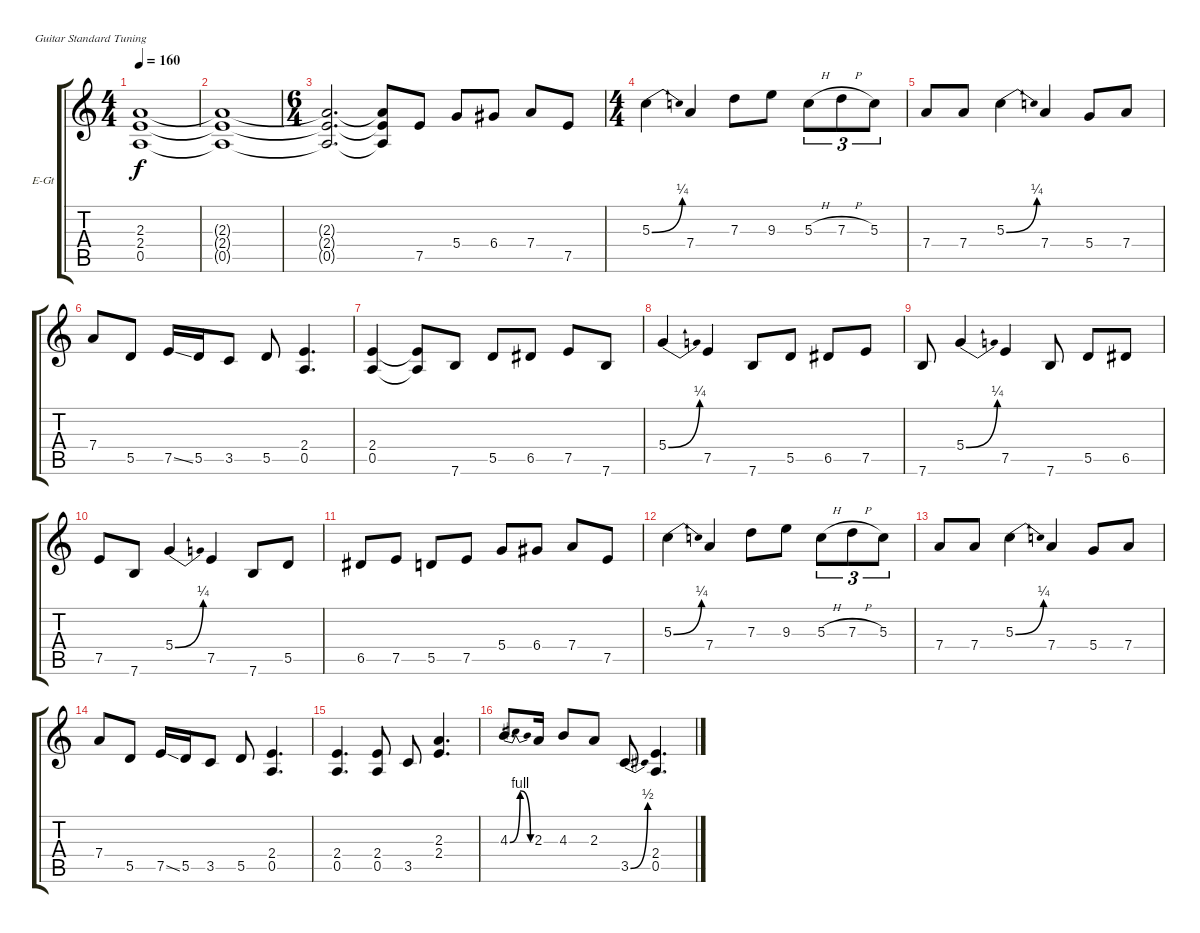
\bracketExtendMode groupsimilarinstruments
\firstSystemTrackNameOrientation horizontal
\otherSystemsTrackNameOrientation horizontal
\track ("Guitar 1" "E-Gt") {instrument overdrivenguitar}
\staff {score tabs}
\tuning (E4 B3 G3 D3 A2 E2)
\ts (4 4)
\tempo 160
\clef g2
\ks c
(2.3{t} 2.4{t} 0.5{t}).1{dy f} |
(2.3{t} 2.4{t} 0.5{t}).1 |
\ts (6 4)
(2.3{t} 2.4{t} 0.5{t}).2{d} (2.3{t} 2.4{t} 0.5{t}).8 7.5.8 5.4.8 6.4.8 7.4.8 7.5.8 |
\ts (4 4)
5.3{be (bend 0 0 60 1)}.4 7.4.4 7.3.8 9.3.8 5.3{h}.8{tu (3 2)} 7.3{h}.8{tu (3 2)} 5.3.8{tu (3 2)} |
7.4.8 7.4.8 5.3{be (bend 0 0 60 1)}.4 7.4.4 5.4.8 7.4.8 |
7.4.8 5.5.8 7.5{ss}.16 5.5.16 3.5.8 5.5.8 (2.4 0.5).4{d} |
(2.4 0.5).4 (2.4{t} 0.5{t}).8 7.6.8 5.5.8 6.5.8 7.5.8 7.6.8 |
5.4{be (bend 0 0 60 1)}.4 7.5.4 7.6.8 5.5.8 6.5.8 7.5.8 |
7.6.8 5.4{be (bend 0 0 60 1)}.4 7.5.4 7.6.8 5.5.8 6.5.8 |
7.5.8 7.6.8 5.4{be (bend 0 0 60 1)}.4 7.5.4 7.6.8 5.5.8 |
6.5.8 7.5.8 5.5.8 7.5.8 5.4.8 6.4.8 7.4.8 7.5.8 |
5.3{be (bend 0 0 60 1)}.4 7.4.4 7.3.8 9.3.8 5.3{h}.8{tu (3 2)} 7.3{h}.8{tu (3 2)} 5.3.8{tu (3 2)} |
7.4.8 7.4.8 5.3{be (bend 0 0 60 1)}.4 7.4.4 5.4.8 7.4.8 |
7.4.8 5.5.8 7.5{ss}.16 5.5.16 3.5.8 5.5.8 (2.4 0.5).4{d} |
(2.4 0.5).4{d} (2.4 0.5).8 3.5.8 (2.3 2.4).4{d} |
4.3{be (bendrelease 0 0 30 4 30 4 60 0)}.8{d} 2.3.16 4.3.8 2.3.8 3.5{be (bend 0 0 60 2)}.8 (2.4 0.5).4{d}
